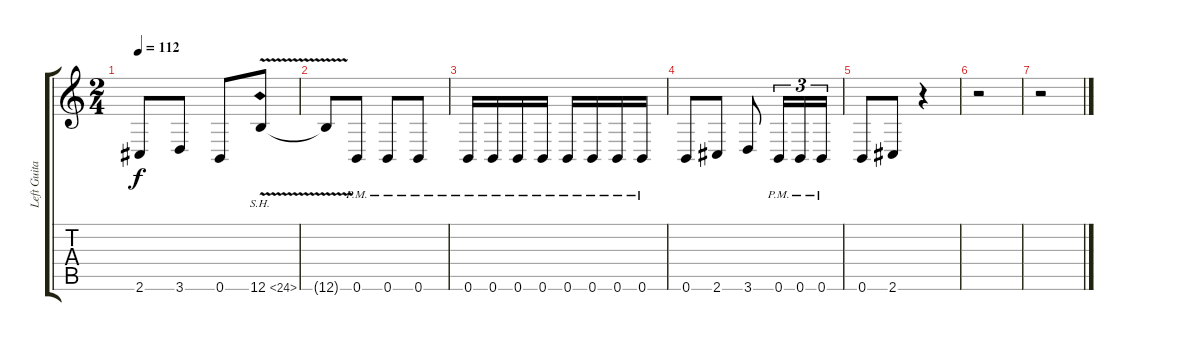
\track ("Left Guitar" "Left Guita") {instrument overdrivenguitar}
\staff {score tabs}
\tuning (B3 Gb3 D3 A2 E2 B1) {hide}
\ts (2 4)
\tempo 112
\clef g2
\ks c
2.6.8{dy f} 3.6.8 0.6.8 12.6{sh 12 v}.8 |
12.6{t}.8 0.6{pm}.8 0.6{pm}.8 0.6{pm}.8 |
0.6{pm}.16 0.6{pm}.16 0.6{pm}.16 0.6{pm}.16 0.6{pm}.16 0.6{pm}.16 0.6{pm}.16 0.6{pm}.16 |
0.6.8 2.6.8 3.6.8 0.6{pm}.16{tu (3 2)} 0.6{pm}.16{tu (3 2)} 0.6{pm}.16{tu (3 2)} |
0.6.8 2.6.8 r.4 |
r.2 |
r.2
